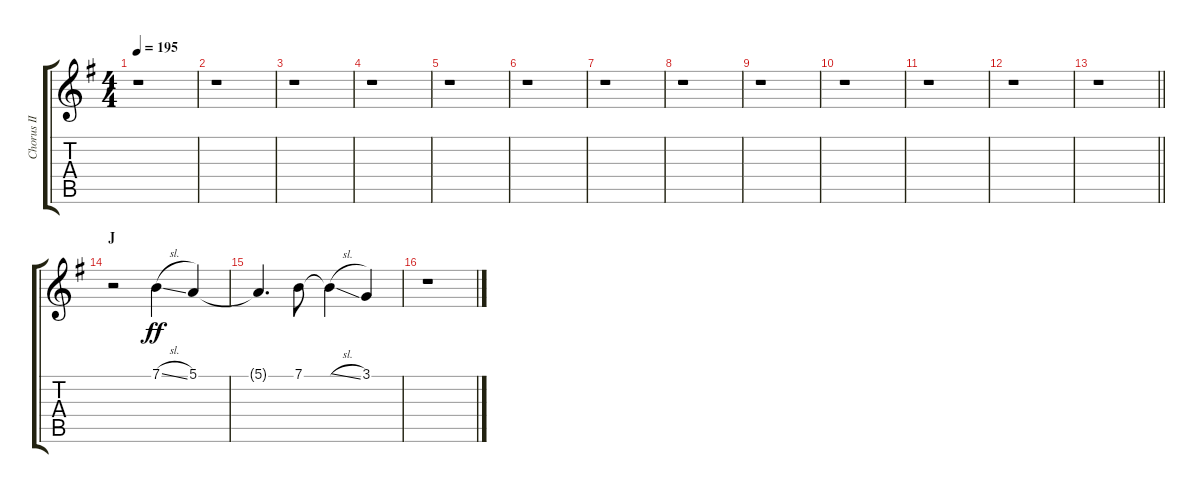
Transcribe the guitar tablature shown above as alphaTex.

\track ("Chorus II" "Chorus II") {instrument voiceoohs}
\staff {score tabs}
\tuning (E4 B3 G3 D3 A2 E2) {hide}
\ts (4 4)
\tempo 195
\clef g2
\ks g
r.1{dy ff} |
r.1 |
r.1 |
r.1 |
r.1 |
r.1 |
r.1 |
r.1 |
r.1 |
r.1 |
r.1 |
r.1 |
\barLineRight lightlight
r.1 |
\section ("" "J")
r.2 7.1{sl}.4 5.1.4 |
5.1{t}.4{d} 7.1.8 7.1{sl t}.4 3.1.4 |
r.1
